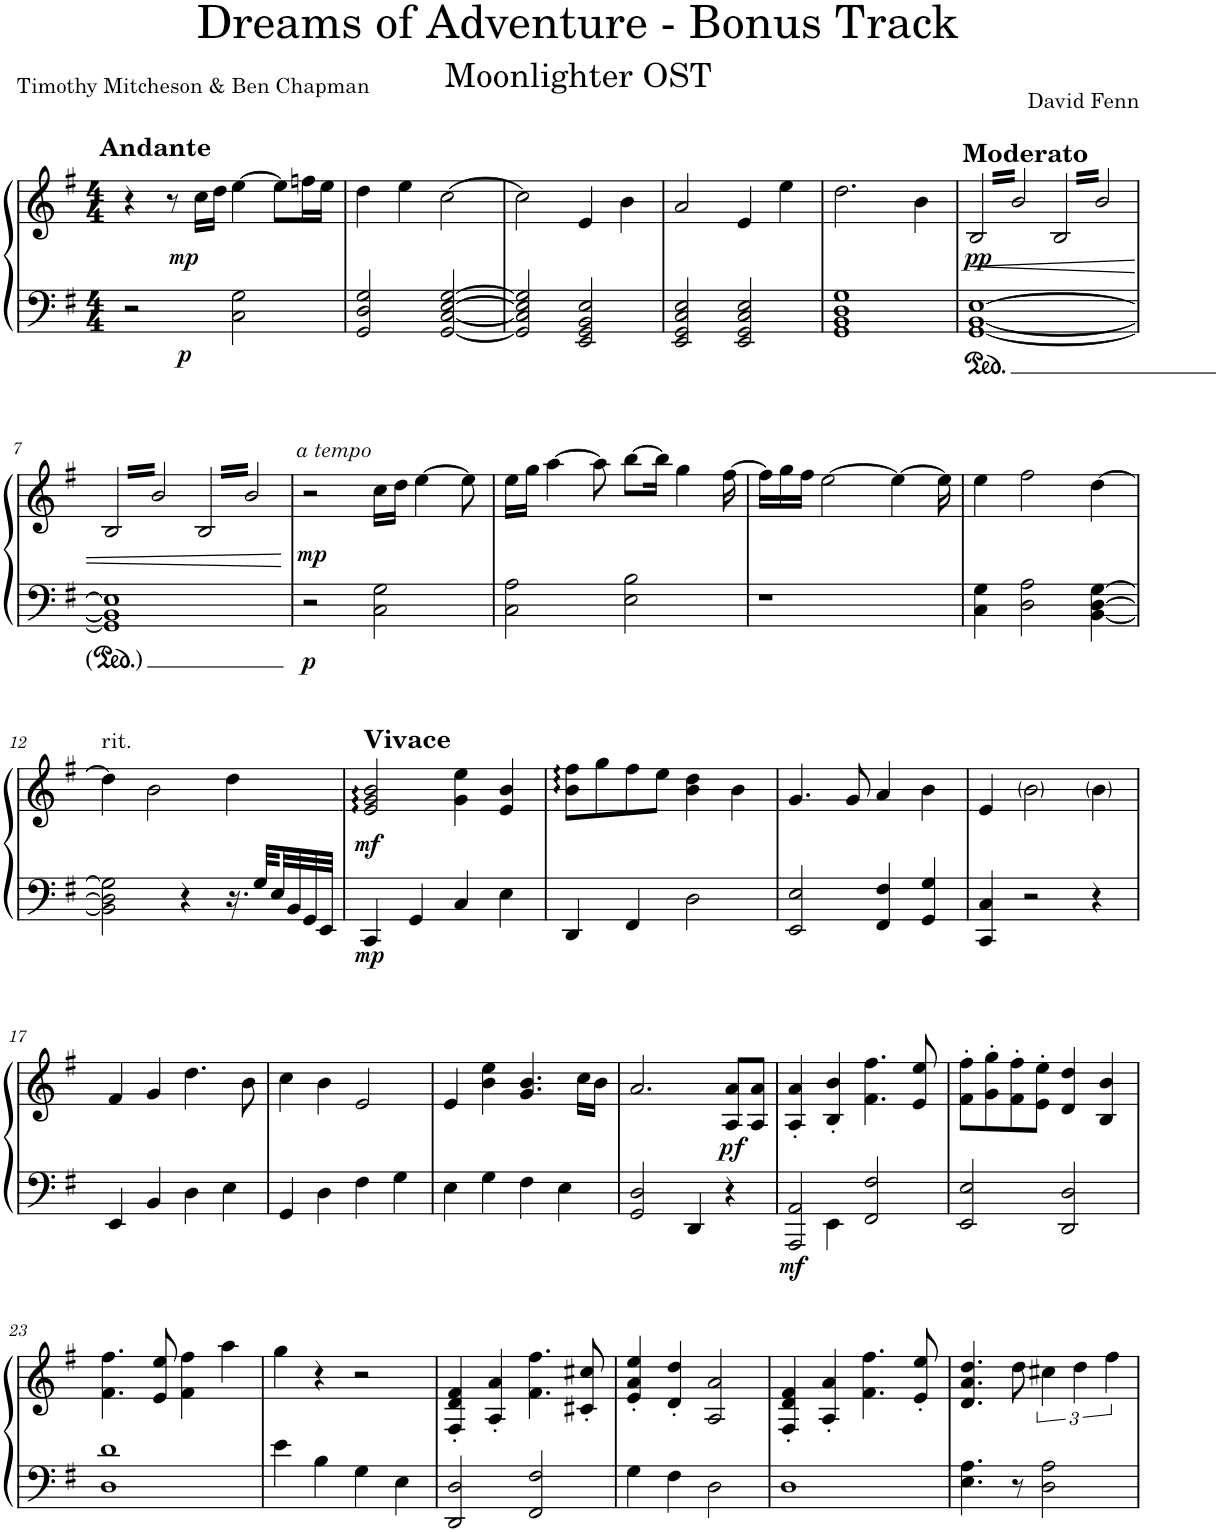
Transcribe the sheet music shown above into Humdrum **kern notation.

**kern	**kern	**dynam
*part1	*part1	*part1
*staff2	*staff1	*staff1/2
*I"Piano	*	*
*I'Pno.	*	*
*clefF4	*clefG2	*
*k[f#]	*k[f#]	*
*M4/4	*M4/4	*
=1	=1	=1
!	!LO:TX:a:B:t=Andante	!
2r	4r	.
.	8r	.
!	!	!LO:DY:b
!	!	!LO:DY:n=1:b
.	16cc\LL	mp p
.	16dd\JJ	.
2C\ 2G\	[4ee\	.
.	8ee\L]	.
.	16ffn\L	.
.	16ee\JJ	.
=2	=2	=2
2GG/ 2D/ 2G/	4dd\	.
.	4ee\	.
[2GG/ [2C/ [2E/ [2G/	[2cc\	.
=3	=3	=3
2GG/] 2C/] 2E/] 2G/]	2cc\]	.
2EE/ 2GG/ 2BB/ 2E/	4e/	.
.	4b\	.
=4	=4	=4
2EE/ 2GG/ 2C/ 2E/	2a/	.
2EE/ 2GG/ 2C/ 2E/	4e/	.
.	4ee\	.
=5	=5	=5
1GG 1BB 1D 1G	2.dd\	.
.	4b\	.
=6	=6	=6
!	!LO:TX:a:B:t=Moderato	!
!	!	!LO:HP:b
!	!	!LO:DY:n=1:b
*	*tremolo	*
[1GG [1BB [1E	32B/LLL	< pp
.	32b/	.
.	32B/	.
.	32b/	.
.	32B/	.
.	32b/	.
.	32B/	.
.	32b/	.
.	32B/	.
.	32b/	.
.	32B/	.
.	32b/	.
.	32B/	.
.	32b/	.
.	32B/	.
.	32b/JJJ	.
.	32B/LLL	.
.	32b/	.
.	32B/	.
.	32b/	.
.	32B/	.
.	32b/	.
.	32B/	.
.	32b/	.
.	32B/	.
.	32b/	.
.	32B/	.
.	32b/	.
.	32B/	.
.	32b/	.
.	32B/	.
.	32b/JJJ	.
!!LO:LB:g=z
=7	=7	=7
1GG] 1BB] 1E]	32B/LLL	.
.	32b/	.
.	32B/	.
.	32b/	.
.	32B/	.
.	32b/	.
.	32B/	.
.	32b/	.
.	32B/	.
.	32b/	.
.	32B/	.
.	32b/	.
.	32B/	.
.	32b/	.
.	32B/	.
.	32b/JJJ	.
.	32B/LLL	.
.	32b/	.
.	32B/	.
.	32b/	.
.	32B/	.
.	32b/	.
.	32B/	.
.	32b/	.
.	32B/	.
.	32b/	.
.	32B/	.
.	32b/	.
.	32B/	.
.	32b/	.
.	32B/	.
.	32b/JJJ	.
*	*Xtremolo	*
.	.	[
=8	=8	=8
!	!LO:TX:a:i:t=a tempo	!
!	!	!LO:DY:b=2
!	!	!LO:DY:n=1:b
2r	2r	p mp
.	.	.
.	.	.
.	.	.
.	.	.
.	.	.
.	.	.
.	.	.
2C\ 2G\	16cc\LL	.
.	16dd\JJ	.
.	[4ee\	.
.	8ee\]	.
=9	=9	=9
2C\ 2A\	16ee\LL	.
.	16gg\JJ	.
.	[4aa\	.
.	8aa\]	.
2E\ 2B\	[8bb\L	.
.	16bb\Jk]	.
.	4gg\	.
.	[16ff#\	.
=10	=10	=10
1r	16ff#\LL]	.
.	16gg\	.
.	16ff#\JJ	.
.	[2ee\	.
.	4ee\_	.
.	16ee\]	.
=11	=11	=11
4C\ 4G\	4ee\	.
2D\ 2A\	2ff#\	.
[4BB\ [4D\ [4G\	[4dd\	.
!!LO:LB:g=z
=12	=12	=12
!	!LO:TX:a:t=rit.	!
2BB\] 2D\] 2G\]	4dd\]	.
.	2b\	.
4r	.	.
16.r	4dd\	.
32G/LLL	.	.
32E/	.	.
32BB/	.	.
32GG/	.	.
32EE/JJJ	.	.
=13	=13	=13
!	!LO:TX:a:B:t=Vivace	!
!	!	!LO:DY:b=2
!	!	!LO:DY:n=1:b
4CC/	2e/ 2g/ 2b/	mp mf
4GG/	.	.
4C/	4g\ 4ee\	.
4E\	4e/ 4b/	.
=14	=14	=14
4DD/	8b\ 8ff#\L	.
.	8gg\	.
4FF#/	8ff#\	.
.	8ee\J	.
2D\	4b\ 4dd\	.
.	4b\	.
=15	=15	=15
2EE/ 2E/	4.g/	.
.	8g/	.
4FF#/ 4F#/	4a/	.
4GG/ 4G/	4b\	.
=16	=16	=16
4CC/ 4C/	4e/	.
2r	2b\	.
4r	4b\	.
!!LO:LB:g=z
=17	=17	=17
4EE/	4f#/	.
4BB/	4g/	.
4D\	4.dd\	.
4E\	.	.
.	8b\	.
=18	=18	=18
4GG/	4cc\	.
4D\	4b\	.
4F#\	2e/	.
4G\	.	.
=19	=19	=19
4E\	4e/	.
4G\	4b\ 4ee\	.
4F#\	4.g/ 4.b/	.
4E\	.	.
.	16cc\LL	.
.	16b\JJ	.
=20	=20	=20
2GG/ 2D/	2.a/	.
4DD/	.	.
!	!	!LO:DY:b
4r	8A/ 8a/L	other-dynamics
.	8A/ 8a/J	.
=21	=21	=21
*^	*	*
!	!	!	!LO:DY:b=2
2AAA/ 2AA/	4ryy	4A/' 4a/'	mf
.	4EE\	4B/' 4b/'	.
2FF#/ 2F#/	2ryy	4.f#\ 4.ff#\	.
.	.	8e/ 8ee/	.
*v	*v	*	*
=22	=22	=22
2EE/ 2E/	8f#\' 8ff#\'L	.
.	8g\' 8gg\'	.
.	8f#\' 8ff#\'	.
.	8e\' 8ee\'J	.
2DD/ 2D/	4d/ 4dd/	.
.	4B/ 4b/	.
!!LO:LB:g=z
=23	=23	=23
1D 1d	4.f#\ 4.ff#\	.
.	8e/ 8ee/	.
.	4f#\ 4ff#\	.
.	4aa\	.
=24	=24	=24
4e\	4gg\	.
4B\	4r	.
4G\	2r	.
4E\	.	.
=25	=25	=25
2DD/ 2D/	4F#/' 4d/' 4f#/'	.
.	4A/' 4a/'	.
2FF#/ 2F#/	4.f#\ 4.ff#\	.
.	8c#X/' 8cc#X/'	.
=26	=26	=26
4G\	4e/' 4a/' 4ee/'	.
4F#\	4d/' 4dd/'	.
2D\	2A/ 2a/	.
=27	=27	=27
1D	4F#/' 4d/' 4f#/'	.
.	4A/' 4a/'	.
.	4.f#\ 4.ff#\	.
.	8e/' 8ee/'	.
=28	=28	=28
4.E\ 4.A\	4.d/ 4.a/ 4.dd/	.
8r	8dd\	.
2D\ 2A\	6cc#X\	.
.	6dd\	.
.	6ff#\	.
=	=	=
*-	*-	*-
